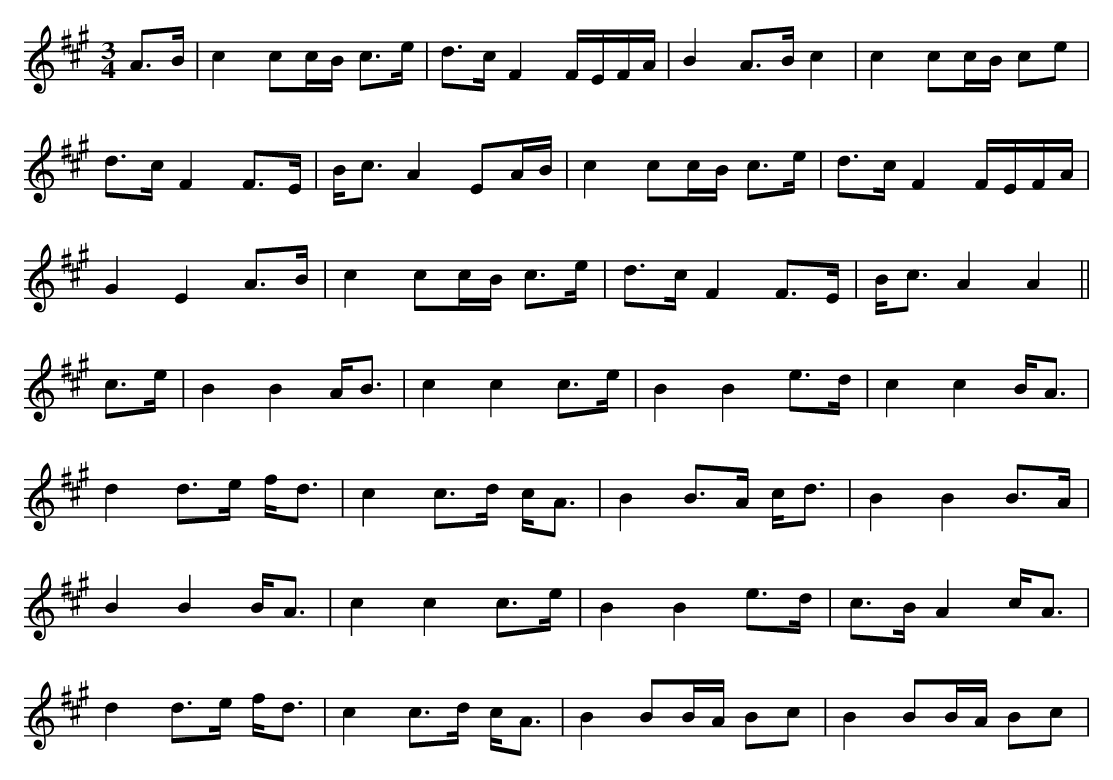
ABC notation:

X:1
M:3/4
K:A
A>B|c2 cc/B/ c>e|d>c F2 F/E/F/A/|B2 A>B c2|c2 cc/B/ ce|
d>c F2 F>E|B<c A2 EA/B/|c2 cc/B/ c>e|d>c F2 F/E/F/A/|
G2 E2 A>B|c2 cc/B/ c>e|d>c F2 F>E|B<c A2 A2||
c>e|B2 B2 A<B|c2 c2 c>e|B2 B2 e>d|c2 c2 B<A|
d2 d>e f<d|c2 c>d c<A|B2 B>A c<d|B2 B2 B>A|
B2 B2 B<A|c2 c2 c>e|B2 B2 e>d|c>B A2 c<A|
d2 d>e f<d|c2 c>d c<A|B2 BB/A/ Bc|B2 BB/A/ Bc|
